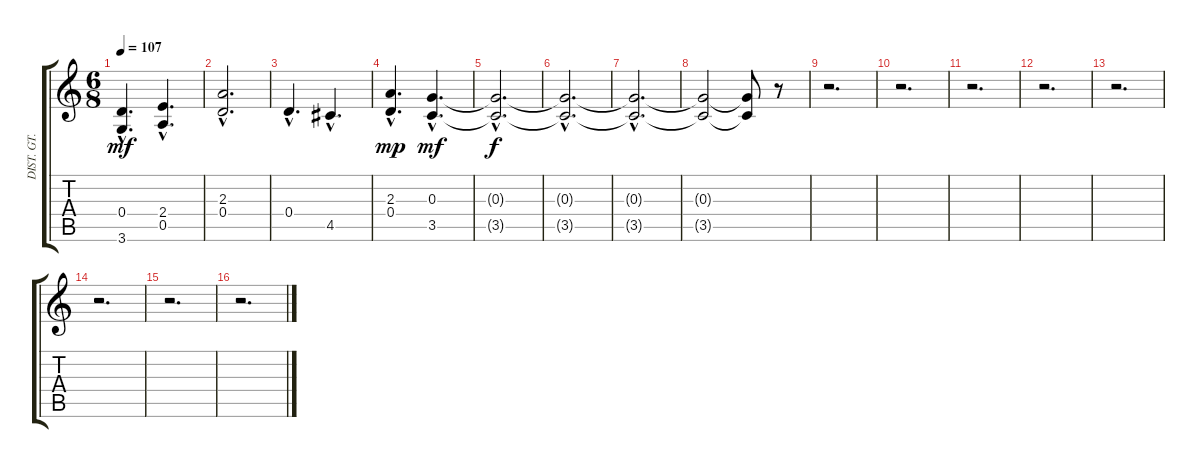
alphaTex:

\track ("DIST. GT." "DIST. GT.") {instrument distortionguitar}
\staff {score tabs}
\tuning (E4 B3 G3 D3 A2 E2) {hide}
\ts (6 8)
\tempo 107
\clef g2
\ks c
(0.4{hac} 3.6{hac}).4{d dy mf} (2.4{hac} 0.5{hac}).4{d} |
(2.3{hac} 0.4{hac}).2{d} |
0.4{hac}.4{d} 4.5{hac}.4{d} |
(2.3{hac} 0.4{hac}).4{d dy mp} (0.3{hac} 3.5{hac}).4{d dy mf} |
(0.3{hac t} 3.5{hac t}).2{d dy f} |
(0.3{hac t} 3.5{hac t}).2{d} |
(0.3{hac t} 3.5{hac t}).2{d} |
(0.3{t} 3.5{t}).2 (0.3{t} 3.5{t}).8 r.8 |
r.2{d} |
r.2{d} |
r.2{d} |
r.2{d} |
r.2{d} |
r.2{d} |
r.2{d} |
r.2{d}
